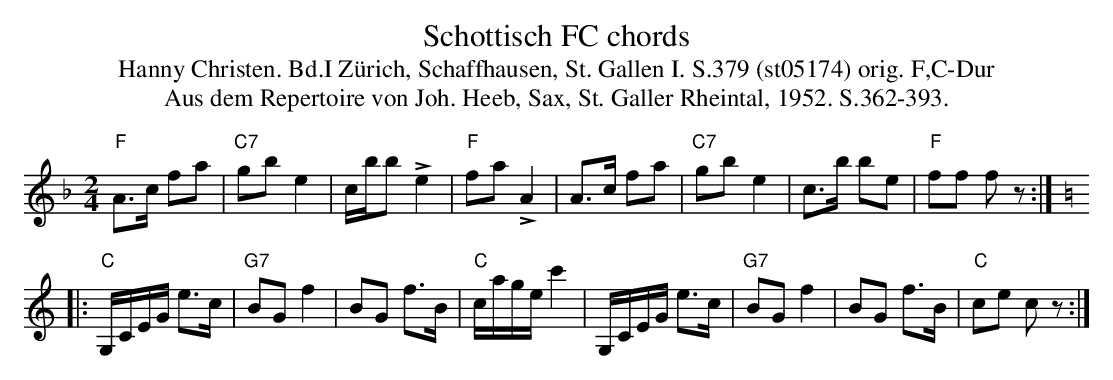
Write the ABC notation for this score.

X:1
T: Schottisch FC chords
T:Hanny Christen. Bd.I Zürich, Schaffhausen, St. Gallen I. S.379 (st05174) orig. F,C-Dur
T: Aus dem Repertoire von Joh. Heeb, Sax, St. Galler Rheintal, 1952. S.362-393.
M:2/4
L:1/8
K:F %%MIDI gchordon
"F"A>c fa | "C7"gbe2 | c/b/b !>!e2 | "F"fa !>!A2 | A>c fa | "C7"gbe2 | c>b be | "F"ff fz :| [K:C]
|: "C"G,/C/E/G/ e>c | "G7"BGf2 | BG f>B | "C"c/a/g/e/ c'2 | G,/C/E/G/ e>c | "G7"BGf2 | BG f>B | "C"ce cz :|
